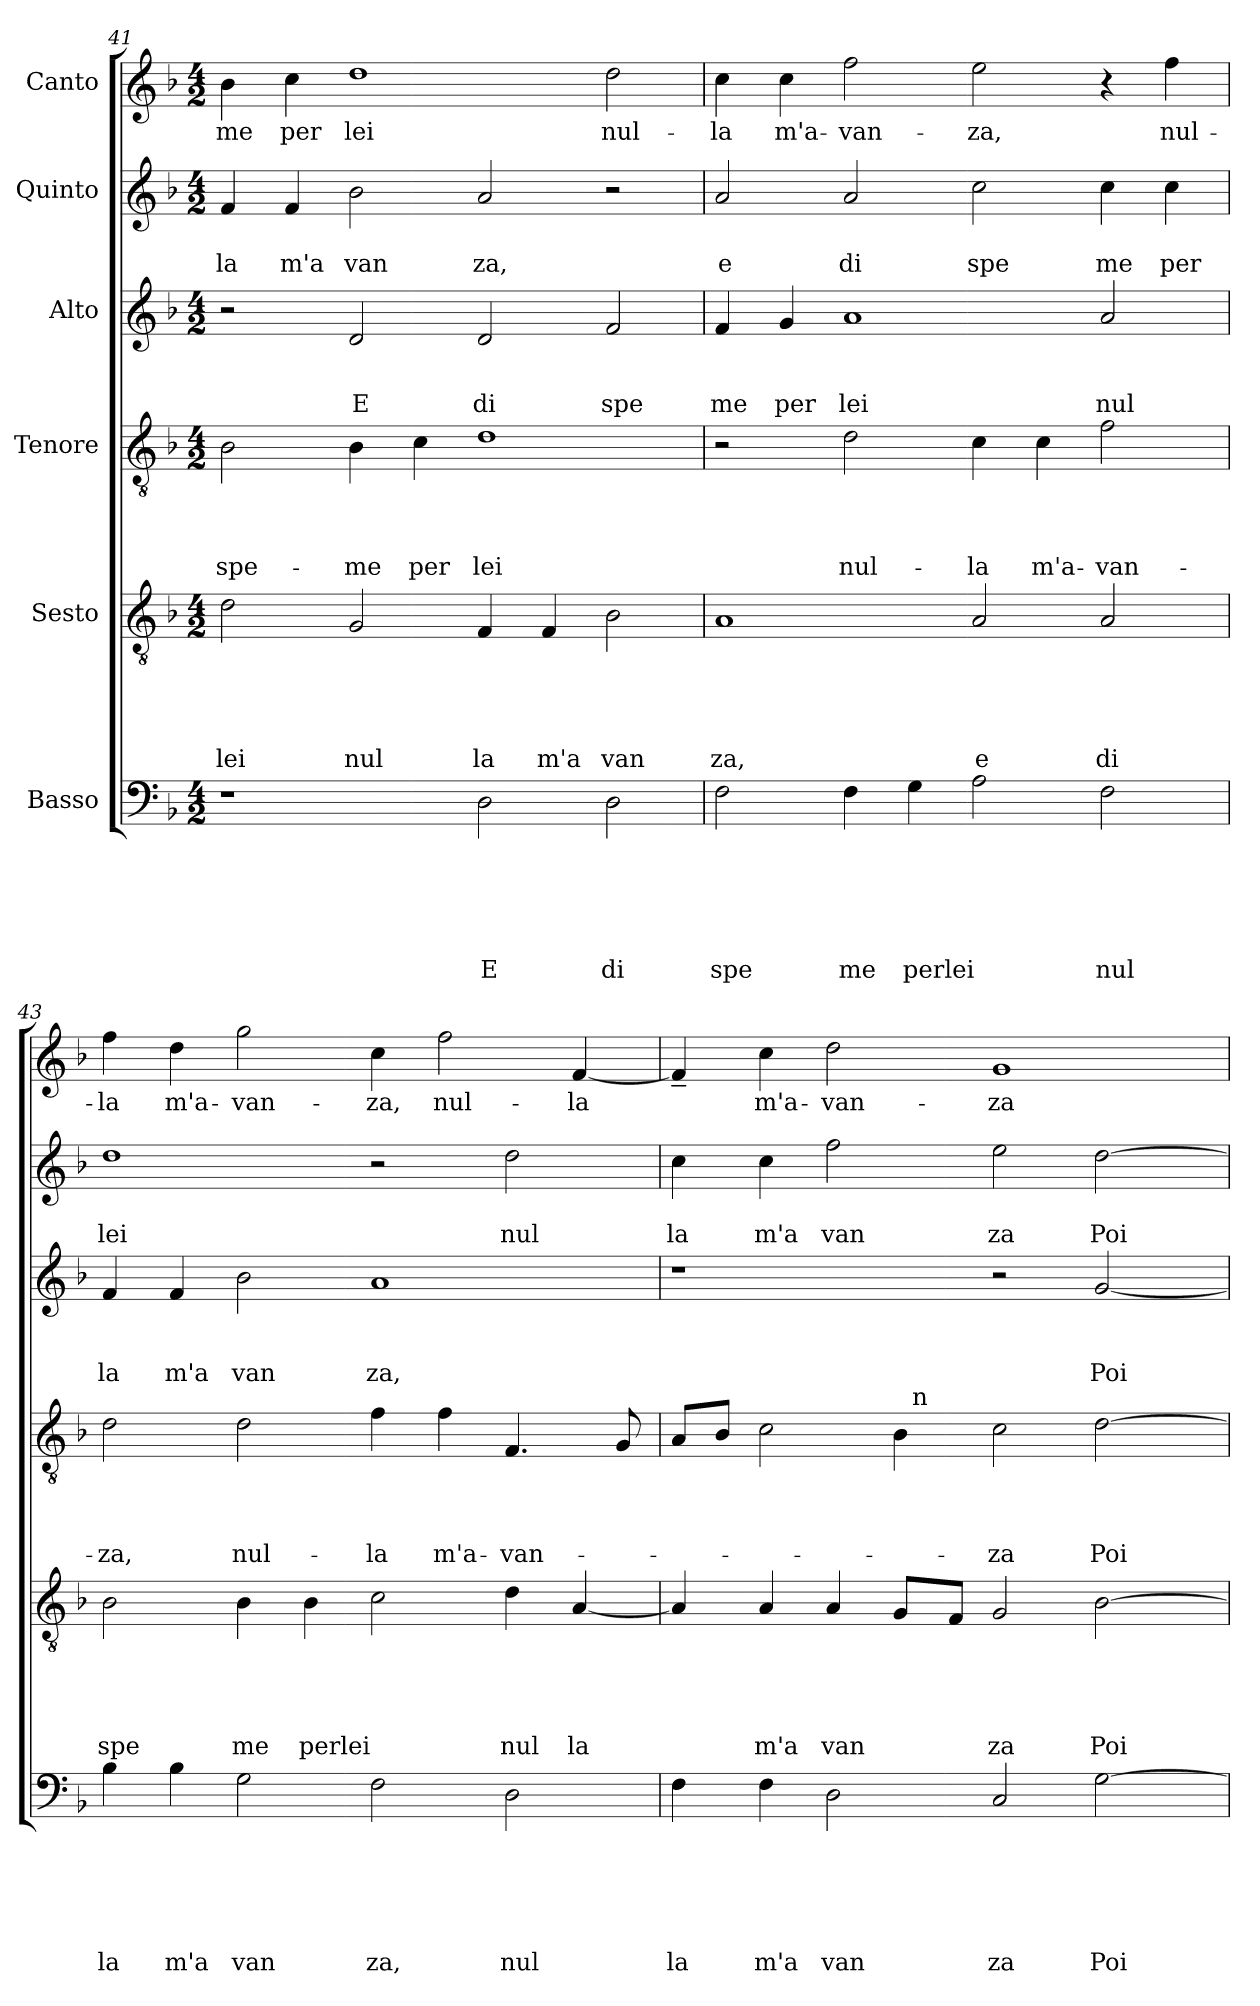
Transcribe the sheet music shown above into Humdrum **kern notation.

**kern	**text	**text	**text	**text	**text	**text	**kern	**text	**text	**text	**text	**text	**kern	**text	**text	**text	**text	**kern	**text	**text	**text	**kern	**text	**text	**kern	**text
*part6	*part6	*part6	*part6	*part6	*part6	*part6	*part5	*part5	*part5	*part5	*part5	*part5	*part4	*part4	*part4	*part4	*part4	*part3	*part3	*part3	*part3	*part2	*part2	*part2	*part1	*part1
*staff6	*staff6	*staff6	*staff6	*staff6	*staff6	*staff6	*staff5	*staff5	*staff5	*staff5	*staff5	*staff5	*staff4	*staff4	*staff4	*staff4	*staff4	*staff3	*staff3	*staff3	*staff3	*staff2	*staff2	*staff2	*staff1	*staff1
*I"Basso	*	*	*	*	*	*	*I"Sesto	*	*	*	*	*	*I"Tenore	*	*	*	*	*I"Alto	*	*	*	*I"Quinto	*	*	*I"Canto	*
*clefF4	*	*	*	*	*	*	*clefGv2	*	*	*	*	*	*clefGv2	*	*	*	*	*clefG2	*	*	*	*clefG2	*	*	*clefG2	*
*k[b-]	*	*	*	*	*	*	*k[b-]	*	*	*	*	*	*k[b-]	*	*	*	*	*k[b-]	*	*	*	*k[b-]	*	*	*k[b-]	*
*F:	*	*	*	*	*	*	*F:	*	*	*	*	*	*F:	*	*	*	*	*F:	*	*	*	*F:	*	*	*F:	*
*M4/2	*	*	*	*	*	*	*M4/2	*	*	*	*	*	*M4/2	*	*	*	*	*M4/2	*	*	*	*M4/2	*	*	*M4/2	*
=41	=41	=41	=41	=41	=41	=41	=41	=41	=41	=41	=41	=41	=41	=41	=41	=41	=41	=41	=41	=41	=41	=41	=41	=41	=41	=41
!	!	!	!	!	!	!	!	!	!	!	!	!LO:LY:b	!	!	!	!	!LO:LY:b	!	!	!	!	!	!	!LO:LY:b	!	!LO:LY:b
1r	.	.	.	.	.	.	2d\	.	.	.	.	lei	2B-\	.	.	.	spe-	2r	.	.	.	4f/	.	la	4b-\	-me
!	!	!	!	!	!	!	!	!	!	!	!	!	!	!	!	!	!	!	!	!	!	!	!	!LO:LY:b	!	!LO:LY:b
.	.	.	.	.	.	.	.	.	.	.	.	.	.	.	.	.	.	.	.	.	.	4f/	.	m'a	4cc\	per
!	!	!	!	!	!	!	!	!	!	!	!	!LO:LY:b	!	!	!	!	!LO:LY:b	!	!	!	!LO:LY:b	!	!	!LO:LY:b	!	!LO:LY:b
.	.	.	.	.	.	.	2G/	.	.	.	.	nul	4B-\	.	.	.	-me	2d/	.	.	E	2b-\	.	van	1dd	lei
!	!	!	!	!	!	!	!	!	!	!	!	!	!	!	!	!	!LO:LY:b	!	!	!	!	!	!	!	!	!
.	.	.	.	.	.	.	.	.	.	.	.	.	4c\	.	.	.	per	.	.	.	.	.	.	.	.	.
!	!	!	!	!	!	!LO:LY:b	!	!	!	!	!	!LO:LY:b	!	!	!	!	!LO:LY:b	!	!	!	!LO:LY:b	!	!	!LO:LY:b	!	!
2D\	.	.	.	.	.	E	4F/	.	.	.	.	la	1d	.	.	.	lei	2d/	.	.	di	2a/	.	za,	.	.
!	!	!	!	!	!	!	!	!	!	!	!	!LO:LY:b	!	!	!	!	!	!	!	!	!	!	!	!	!	!
.	.	.	.	.	.	.	4F/	.	.	.	.	m'a	.	.	.	.	.	.	.	.	.	.	.	.	.	.
!	!	!	!	!	!	!LO:LY:b	!	!	!	!	!	!LO:LY:b	!	!	!	!	!	!	!	!	!LO:LY:b	!	!	!	!	!LO:LY:b
2D\	.	.	.	.	.	di	2B-\	.	.	.	.	van	.	.	.	.	.	2f/	.	.	spe	2r	.	.	2dd\	nul-
=42	=42	=42	=42	=42	=42	=42	=42	=42	=42	=42	=42	=42	=42	=42	=42	=42	=42	=42	=42	=42	=42	=42	=42	=42	=42	=42
!	!	!	!	!	!	!LO:LY:b	!	!	!	!	!	!LO:LY:b	!	!	!	!	!	!	!	!	!LO:LY:b	!	!	!LO:LY:b	!	!LO:LY:b
2F\	.	.	.	.	.	spe	1A	.	.	.	.	za,	2r	.	.	.	.	4f/	.	.	me	2a/	.	e	4cc\	-la
!	!	!	!	!	!	!	!	!	!	!	!	!	!	!	!	!	!	!	!	!	!LO:LY:b	!	!	!	!	!LO:LY:b
.	.	.	.	.	.	.	.	.	.	.	.	.	.	.	.	.	.	4g/	.	.	per	.	.	.	4cc\	m'a-
!	!	!	!	!	!	!LO:LY:b	!	!	!	!	!	!	!	!	!	!	!LO:LY:b	!	!	!	!LO:LY:b	!	!	!LO:LY:b	!	!LO:LY:b
4F\	.	.	.	.	.	me	.	.	.	.	.	.	2d\	.	.	.	nul-	1a	.	.	lei	2a/	.	di	2ff\	-van-
!	!	!	!	!	!	!LO:LY:b	!	!	!	!	!	!	!	!	!	!	!	!	!	!	!	!	!	!	!	!
4G\	.	.	.	.	.	perlei	.	.	.	.	.	.	.	.	.	.	.	.	.	.	.	.	.	.	.	.
!	!	!	!	!	!	!	!	!	!	!	!	!LO:LY:b	!	!	!	!	!LO:LY:b	!	!	!	!	!	!	!LO:LY:b	!	!LO:LY:b
2A\	.	.	.	.	.	.	2A/	.	.	.	.	e	4c\	.	.	.	-la	.	.	.	.	2cc\	.	spe	2ee\	-za,
!	!	!	!	!	!	!	!	!	!	!	!	!	!	!	!	!	!LO:LY:b	!	!	!	!	!	!	!	!	!
.	.	.	.	.	.	.	.	.	.	.	.	.	4c\	.	.	.	m'a-	.	.	.	.	.	.	.	.	.
!	!	!	!	!	!	!LO:LY:b	!	!	!	!	!	!LO:LY:b	!	!	!	!	!LO:LY:b	!	!	!	!LO:LY:b	!	!	!LO:LY:b	!	!
2F\	.	.	.	.	.	nul	2A/	.	.	.	.	di	2f\	.	.	.	-van-	2a/	.	.	nul	4cc\	.	me	4r	.
!	!	!	!	!	!	!	!	!	!	!	!	!	!	!	!	!	!	!	!	!	!	!	!	!LO:LY:b	!	!LO:LY:b
.	.	.	.	.	.	.	.	.	.	.	.	.	.	.	.	.	.	.	.	.	.	4cc\	.	per	4ff\	nul-
=43	=43	=43	=43	=43	=43	=43	=43	=43	=43	=43	=43	=43	=43	=43	=43	=43	=43	=43	=43	=43	=43	=43	=43	=43	=43	=43
!	!	!	!	!	!	!LO:LY:b	!	!	!	!	!	!LO:LY:b	!	!	!	!	!LO:LY:b	!	!	!	!LO:LY:b	!	!	!LO:LY:b	!	!LO:LY:b
4B-\	.	.	.	.	.	la	2B-\	.	.	.	.	spe	2d\	.	.	.	-za,	4f/	.	.	la	1dd	.	lei	4ff\	-la
!	!	!	!	!	!	!LO:LY:b	!	!	!	!	!	!	!	!	!	!	!	!	!	!	!LO:LY:b	!	!	!	!	!LO:LY:b
4B-\	.	.	.	.	.	m'a	.	.	.	.	.	.	.	.	.	.	.	4f/	.	.	m'a	.	.	.	4dd\	m'a-
!	!	!	!	!	!	!LO:LY:b	!	!	!	!	!	!LO:LY:b	!	!	!	!	!LO:LY:b	!	!	!	!LO:LY:b	!	!	!	!	!LO:LY:b
2G\	.	.	.	.	.	van	4B-\	.	.	.	.	me	2d\	.	.	.	nul-	2b-\	.	.	van	.	.	.	2gg\	-van-
!	!	!	!	!	!	!	!	!	!	!	!	!LO:LY:b	!	!	!	!	!	!	!	!	!	!	!	!	!	!
.	.	.	.	.	.	.	4B-\	.	.	.	.	perlei	.	.	.	.	.	.	.	.	.	.	.	.	.	.
!	!	!	!	!	!	!LO:LY:b	!	!	!	!	!	!	!	!	!	!	!LO:LY:b	!	!	!	!LO:LY:b	!	!	!	!	!LO:LY:b
2F\	.	.	.	.	.	za,	2c\	.	.	.	.	.	4f\	.	.	.	-la	1a	.	.	za,	2r	.	.	4cc\	-za,
!	!	!	!	!	!	!	!	!	!	!	!	!	!	!	!	!	!LO:LY:b	!	!	!	!	!	!	!	!	!LO:LY:b
.	.	.	.	.	.	.	.	.	.	.	.	.	4f\	.	.	.	m'a-	.	.	.	.	.	.	.	2ff\	nul-
!	!	!	!	!	!	!LO:LY:b	!	!	!	!	!	!LO:LY:b	!	!	!	!	!LO:LY:b	!	!	!	!	!	!	!LO:LY:b	!	!
2D\	.	.	.	.	.	nul	4d\	.	.	.	.	nul	4.F/	.	.	.	-van-	.	.	.	.	2dd\	.	nul	.	.
!	!	!	!	!	!	!	!	!	!	!	!	!LO:LY:b	!	!	!	!	!	!	!	!	!	!	!	!	!	!LO:LY:b
.	.	.	.	.	.	.	[<4A/	.	.	.	.	la	.	.	.	.	.	.	.	.	.	.	.	.	[<4f/	-la
.	.	.	.	.	.	.	.	.	.	.	.	.	8G/	.	.	.	.	.	.	.	.	.	.	.	.	.
!!LO:PB:g=z
=44	=44	=44	=44	=44	=44	=44	=44	=44	=44	=44	=44	=44	=44	=44	=44	=44	=44	=44	=44	=44	=44	=44	=44	=44	=44	=44
!	!	!	!	!	!	!LO:LY:b	!	!	!	!	!	!	!	!	!	!	!	!	!	!	!	!	!	!LO:LY:b	!	!
*	*	*	*	*	*	*	*	*	*	*	*	*	*^	*	*	*	*	*	*	*	*	*	*	*	*	*
4F\	.	.	.	.	.	la	4A/]	.	.	.	.	.	8A/L	2ryy	.	.	.	.	1r	.	.	.	4cc\	.	la	4f~</]	.
.	.	.	.	.	.	.	.	.	.	.	.	.	8B-/J	.	.	.	.	.	.	.	.	.	.	.	.	.	.
!	!	!	!	!	!	!LO:LY:b	!	!	!	!	!	!LO:LY:b	!	!	!	!	!	!	!	!	!	!	!	!	!LO:LY:b	!	!LO:LY:b
4F\	.	.	.	.	.	m'a	4A/	.	.	.	.	m'a	2c\	.	.	.	.	.	.	.	.	.	4cc\	.	m'a	4cc\	m'a-
!	!	!	!	!	!	!LO:LY:b	!	!	!	!	!	!LO:LY:b	!	!	!	!	!	!	!	!	!	!	!	!	!LO:LY:b	!	!LO:LY:b
2D\	.	.	.	.	.	van	4A/	.	.	.	.	van	.	4ryy	.	.	.	.	.	.	.	.	2ff\	.	van	2dd\	-van-
.	.	.	.	.	.	.	8G/L	.	.	.	.	.	4B-\	32ryy	.	.	.	.	.	.	.	.	.	.	.	.	.
!	!	!	!	!	!	!	!	!	!	!	!	!	!	!LO:TX:a:t=n	!	!	!	!	!	!	!	!	!	!	!	!	!
.	.	.	.	.	.	.	.	.	.	.	.	.	.	1ryy	.	.	.	.	.	.	.	.	.	.	.	.	.
.	.	.	.	.	.	.	8F/J	.	.	.	.	.	.	.	.	.	.	.	.	.	.	.	.	.	.	.	.
!	!	!	!	!	!	!LO:LY:b	!	!	!	!	!	!LO:LY:b	!	!	!	!	!	!LO:LY:b	!	!	!	!	!	!	!LO:LY:b	!	!LO:LY:b
2C/	.	.	.	.	.	za	2G/	.	.	.	.	za	2c\	.	.	.	.	-za	2r	.	.	.	2ee\	.	za	1g	-za
!	!	!	!	!	!	!LO:LY:b	!	!	!	!	!	!LO:LY:b	!	!	!	!	!	!LO:LY:b	!	!	!	!LO:LY:b	!	!	!LO:LY:b	!	!
[>2G\	.	.	.	.	.	Poi	[>2B-\	.	.	.	.	Poi	[>2d\	.	.	.	.	Poi	[<2g/	.	.	Poi-	[>2dd\	.	Poi	.	.
.	.	.	.	.	.	.	.	.	.	.	.	.	.	8..ryy	.	.	.	.	.	.	.	.	.	.	.	.	.
*	*	*	*	*	*	*	*	*	*	*	*	*	*v	*v	*	*	*	*	*	*	*	*	*	*	*	*	*
=	=	=	=	=	=	=	=	=	=	=	=	=	=	=	=	=	=	=	=	=	=	=	=	=	=	=
*-	*-	*-	*-	*-	*-	*-	*-	*-	*-	*-	*-	*-	*-	*-	*-	*-	*-	*-	*-	*-	*-	*-	*-	*-	*-	*-
